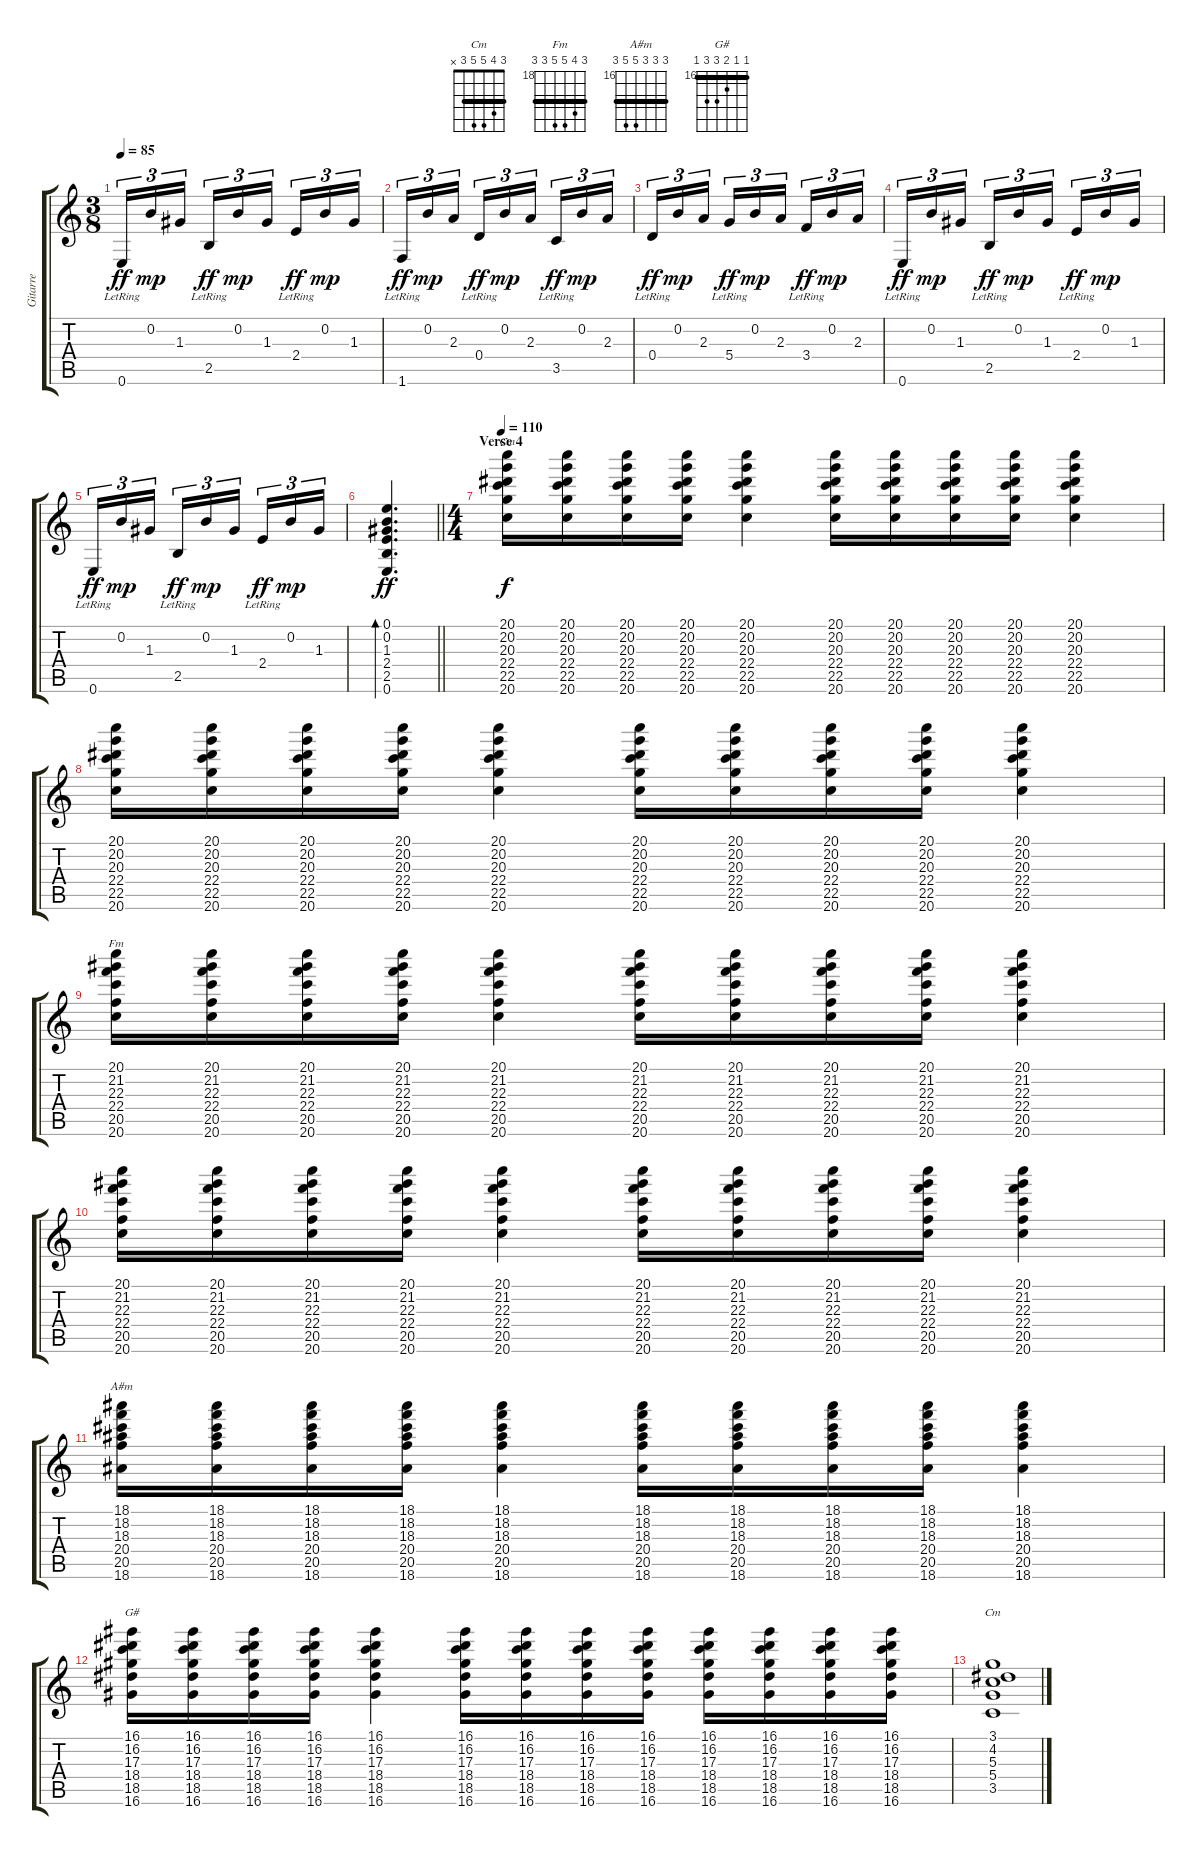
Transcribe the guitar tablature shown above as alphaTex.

\track ("Gitarre" "Gitarre") {instrument acousticguitarsteel}
\staff {score tabs}
\tuning (E4 B3 G3 D3 A2 E2) {hide}
\chord ("Cm" 20 20 20 22 22 20) {firstfret 18 barre 20}
\chord ("Fm" 20 21 22 22 20 20) {firstfret 18 barre 20}
\chord ("A#m" 18 18 18 20 20 18) {firstfret 16 barre 18}
\chord ("G#" 16 16 17 18 18 16) {firstfret 16 barre 16}
\chord ("Cm" 3 4 5 5 3 x) {barre 3}
\ts (3 8)
\tempo 85
\clef g2
\ks c
0.6{lr}.16{tu (3 2) dy ff} 0.2.16{tu (3 2) dy mp} 1.3.16{tu (3 2)} 2.5{lr}.16{tu (3 2) dy ff} 0.2.16{tu (3 2) dy mp} 1.3.16{tu (3 2)} 2.4{lr}.16{tu (3 2) dy ff} 0.2.16{tu (3 2) dy mp} 1.3.16{tu (3 2)} |
1.6{lr}.16{tu (3 2) dy ff} 0.2.16{tu (3 2) dy mp} 2.3.16{tu (3 2)} 0.4{lr}.16{tu (3 2) dy ff} 0.2.16{tu (3 2) dy mp} 2.3.16{tu (3 2)} 3.5{lr}.16{tu (3 2) dy ff} 0.2.16{tu (3 2) dy mp} 2.3.16{tu (3 2)} |
0.4{lr}.16{tu (3 2) dy ff} 0.2.16{tu (3 2) dy mp} 2.3.16{tu (3 2)} 5.4{lr}.16{tu (3 2) dy ff} 0.2.16{tu (3 2) dy mp} 2.3.16{tu (3 2)} 3.4{lr}.16{tu (3 2) dy ff} 0.2.16{tu (3 2) dy mp} 2.3.16{tu (3 2)} |
0.6{lr}.16{tu (3 2) dy ff} 0.2.16{tu (3 2) dy mp} 1.3.16{tu (3 2)} 2.5{lr}.16{tu (3 2) dy ff} 0.2.16{tu (3 2) dy mp} 1.3.16{tu (3 2)} 2.4{lr}.16{tu (3 2) dy ff} 0.2.16{tu (3 2) dy mp} 1.3.16{tu (3 2)} |
0.6{lr}.16{tu (3 2) dy ff} 0.2.16{tu (3 2) dy mp} 1.3.16{tu (3 2)} 2.5{lr}.16{tu (3 2) dy ff} 0.2.16{tu (3 2) dy mp} 1.3.16{tu (3 2)} 2.4{lr}.16{tu (3 2) dy ff} 0.2.16{tu (3 2) dy mp} 1.3.16{tu (3 2)} |
\barLineRight lightlight
(0.1 0.2 1.3 2.4 2.5 0.6).4{d bd 120 dy ff} |
\ts (4 4)
\section ("" "Verse 4")
\tempo 110
(20.1 20.2 20.3 22.4 22.5 20.6).16{ch "Cm" dy f} (20.1 20.2 20.3 22.4 22.5 20.6).16 (20.1 20.2 20.3 22.4 22.5 20.6).16 (20.1 20.2 20.3 22.4 22.5 20.6).16 (20.1 20.2 20.3 22.4 22.5 20.6).4 (20.1 20.2 20.3 22.4 22.5 20.6).16 (20.1 20.2 20.3 22.4 22.5 20.6).16 (20.1 20.2 20.3 22.4 22.5 20.6).16 (20.1 20.2 20.3 22.4 22.5 20.6).16 (20.1 20.2 20.3 22.4 22.5 20.6).4 |
(20.1 20.2 20.3 22.4 22.5 20.6).16 (20.1 20.2 20.3 22.4 22.5 20.6).16 (20.1 20.2 20.3 22.4 22.5 20.6).16 (20.1 20.2 20.3 22.4 22.5 20.6).16 (20.1 20.2 20.3 22.4 22.5 20.6).4 (20.1 20.2 20.3 22.4 22.5 20.6).16 (20.1 20.2 20.3 22.4 22.5 20.6).16 (20.1 20.2 20.3 22.4 22.5 20.6).16 (20.1 20.2 20.3 22.4 22.5 20.6).16 (20.1 20.2 20.3 22.4 22.5 20.6).4 |
(20.1 21.2 22.3 22.4 20.5 20.6).16{ch "Fm"} (20.1 21.2 22.3 22.4 20.5 20.6).16 (20.1 21.2 22.3 22.4 20.5 20.6).16 (20.1 21.2 22.3 22.4 20.5 20.6).16 (20.1 21.2 22.3 22.4 20.5 20.6).4 (20.1 21.2 22.3 22.4 20.5 20.6).16 (20.1 21.2 22.3 22.4 20.5 20.6).16 (20.1 21.2 22.3 22.4 20.5 20.6).16 (20.1 21.2 22.3 22.4 20.5 20.6).16 (20.1 21.2 22.3 22.4 20.5 20.6).4 |
(20.1 21.2 22.3 22.4 20.5 20.6).16 (20.1 21.2 22.3 22.4 20.5 20.6).16 (20.1 21.2 22.3 22.4 20.5 20.6).16 (20.1 21.2 22.3 22.4 20.5 20.6).16 (20.1 21.2 22.3 22.4 20.5 20.6).4 (20.1 21.2 22.3 22.4 20.5 20.6).16 (20.1 21.2 22.3 22.4 20.5 20.6).16 (20.1 21.2 22.3 22.4 20.5 20.6).16 (20.1 21.2 22.3 22.4 20.5 20.6).16 (20.1 21.2 22.3 22.4 20.5 20.6).4 |
(18.1 18.2 18.3 20.4 20.5 18.6).16{ch "A#m"} (18.1 18.2 18.3 20.4 20.5 18.6).16 (18.1 18.2 18.3 20.4 20.5 18.6).16 (18.1 18.2 18.3 20.4 20.5 18.6).16 (18.1 18.2 18.3 20.4 20.5 18.6).4 (18.1 18.2 18.3 20.4 20.5 18.6).16 (18.1 18.2 18.3 20.4 20.5 18.6).16 (18.1 18.2 18.3 20.4 20.5 18.6).16 (18.1 18.2 18.3 20.4 20.5 18.6).16 (18.1 18.2 18.3 20.4 20.5 18.6).4 |
(16.1 16.2 17.3 18.4 18.5 16.6).16{ch "G#"} (16.1 16.2 17.3 18.4 18.5 16.6).16 (16.1 16.2 17.3 18.4 18.5 16.6).16 (16.1 16.2 17.3 18.4 18.5 16.6).16 (16.1 16.2 17.3 18.4 18.5 16.6).4 (16.1 16.2 17.3 18.4 18.5 16.6).16 (16.1 16.2 17.3 18.4 18.5 16.6).16 (16.1 16.2 17.3 18.4 18.5 16.6).16 (16.1 16.2 17.3 18.4 18.5 16.6).16 (16.1 16.2 17.3 18.4 18.5 16.6).16 (16.1 16.2 17.3 18.4 18.5 16.6).16 (16.1 16.2 17.3 18.4 18.5 16.6).16 (16.1 16.2 17.3 18.4 18.5 16.6).16 |
(3.1 4.2 5.3 5.4 3.5).1{ch "Cm"}
